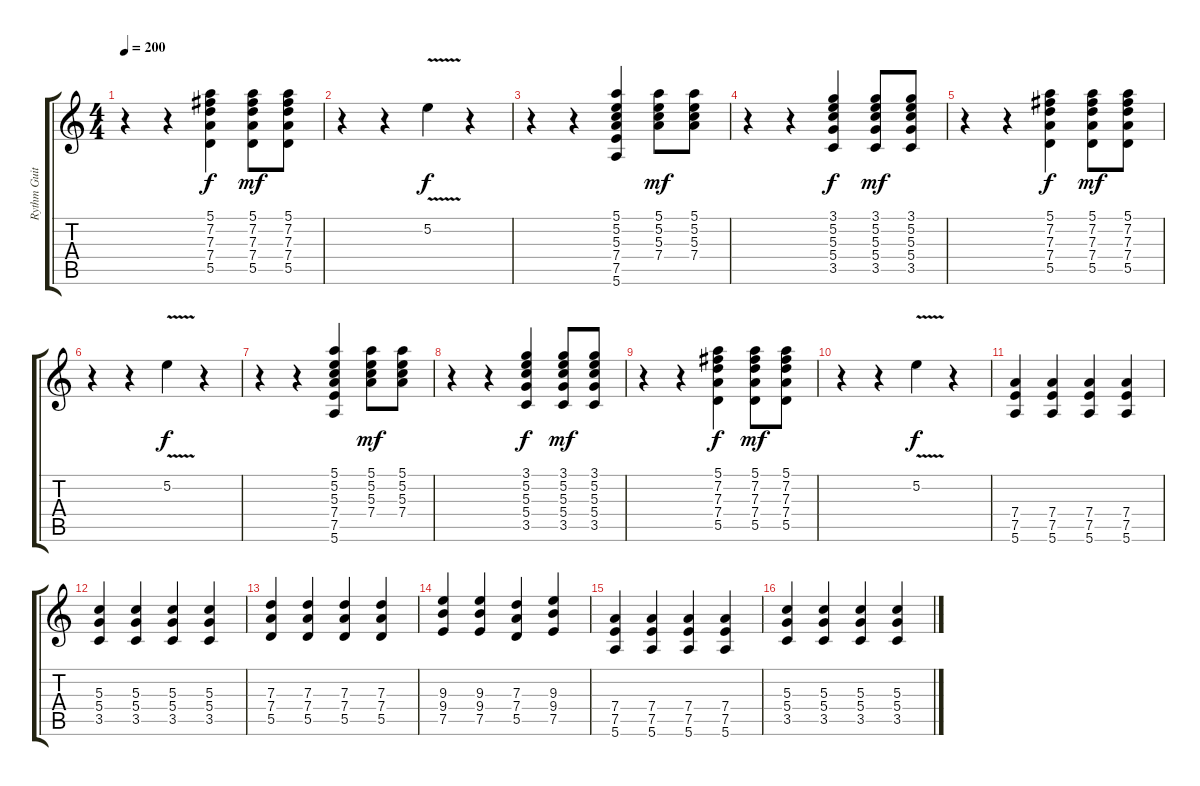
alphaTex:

\track ("Rythm Guitar" "Rythm Guit") {instrument distortionguitar}
\staff {score tabs}
\tuning (E4 B3 G3 D3 A2 E2) {hide}
\ts (4 4)
\tempo 200
\clef g2
\ks c
r.4{dy mf} r.4 (5.1 7.2 7.3 7.4 5.5).4{dy f} (5.1 7.2 7.3 7.4 5.5).8{dy mf} (5.1 7.2 7.3 7.4 5.5).8 |
r.4 r.4 5.2{v}.4{dy f} r.4 |
r.4 r.4 (5.1 5.2 5.3 7.4 7.5 5.6).4 (5.1 5.2 5.3 7.4).8{dy mf} (5.1 5.2 5.3 7.4).8 |
r.4 r.4 (3.1 5.2 5.3 5.4 3.5).4{dy f} (3.1 5.2 5.3 5.4 3.5).8{dy mf} (3.1 5.2 5.3 5.4 3.5).8 |
r.4 r.4 (5.1 7.2 7.3 7.4 5.5).4{dy f} (5.1 7.2 7.3 7.4 5.5).8{dy mf} (5.1 7.2 7.3 7.4 5.5).8 |
r.4 r.4 5.2{v}.4{dy f} r.4 |
r.4 r.4 (5.1 5.2 5.3 7.4 7.5 5.6).4 (5.1 5.2 5.3 7.4).8{dy mf} (5.1 5.2 5.3 7.4).8 |
r.4 r.4 (3.1 5.2 5.3 5.4 3.5).4{dy f} (3.1 5.2 5.3 5.4 3.5).8{dy mf} (3.1 5.2 5.3 5.4 3.5).8 |
r.4 r.4 (5.1 7.2 7.3 7.4 5.5).4{dy f} (5.1 7.2 7.3 7.4 5.5).8{dy mf} (5.1 7.2 7.3 7.4 5.5).8 |
r.4 r.4 5.2{v}.4{dy f} r.4 |
(7.4 7.5 5.6).4 (7.4 7.5 5.6).4 (7.4 7.5 5.6).4 (7.4 7.5 5.6).4 |
(5.3 5.4 3.5).4 (5.3 5.4 3.5).4 (5.3 5.4 3.5).4 (5.3 5.4 3.5).4 |
(7.3 7.4 5.5).4 (7.3 7.4 5.5).4 (7.3 7.4 5.5).4 (7.3 7.4 5.5).4 |
(9.3 9.4 7.5).4 (9.3 9.4 7.5).4 (7.3 7.4 5.5).4 (9.3 9.4 7.5).4 |
(7.4 7.5 5.6).4 (7.4 7.5 5.6).4 (7.4 7.5 5.6).4 (7.4 7.5 5.6).4 |
(5.3 5.4 3.5).4 (5.3 5.4 3.5).4 (5.3 5.4 3.5).4 (5.3 5.4 3.5).4
